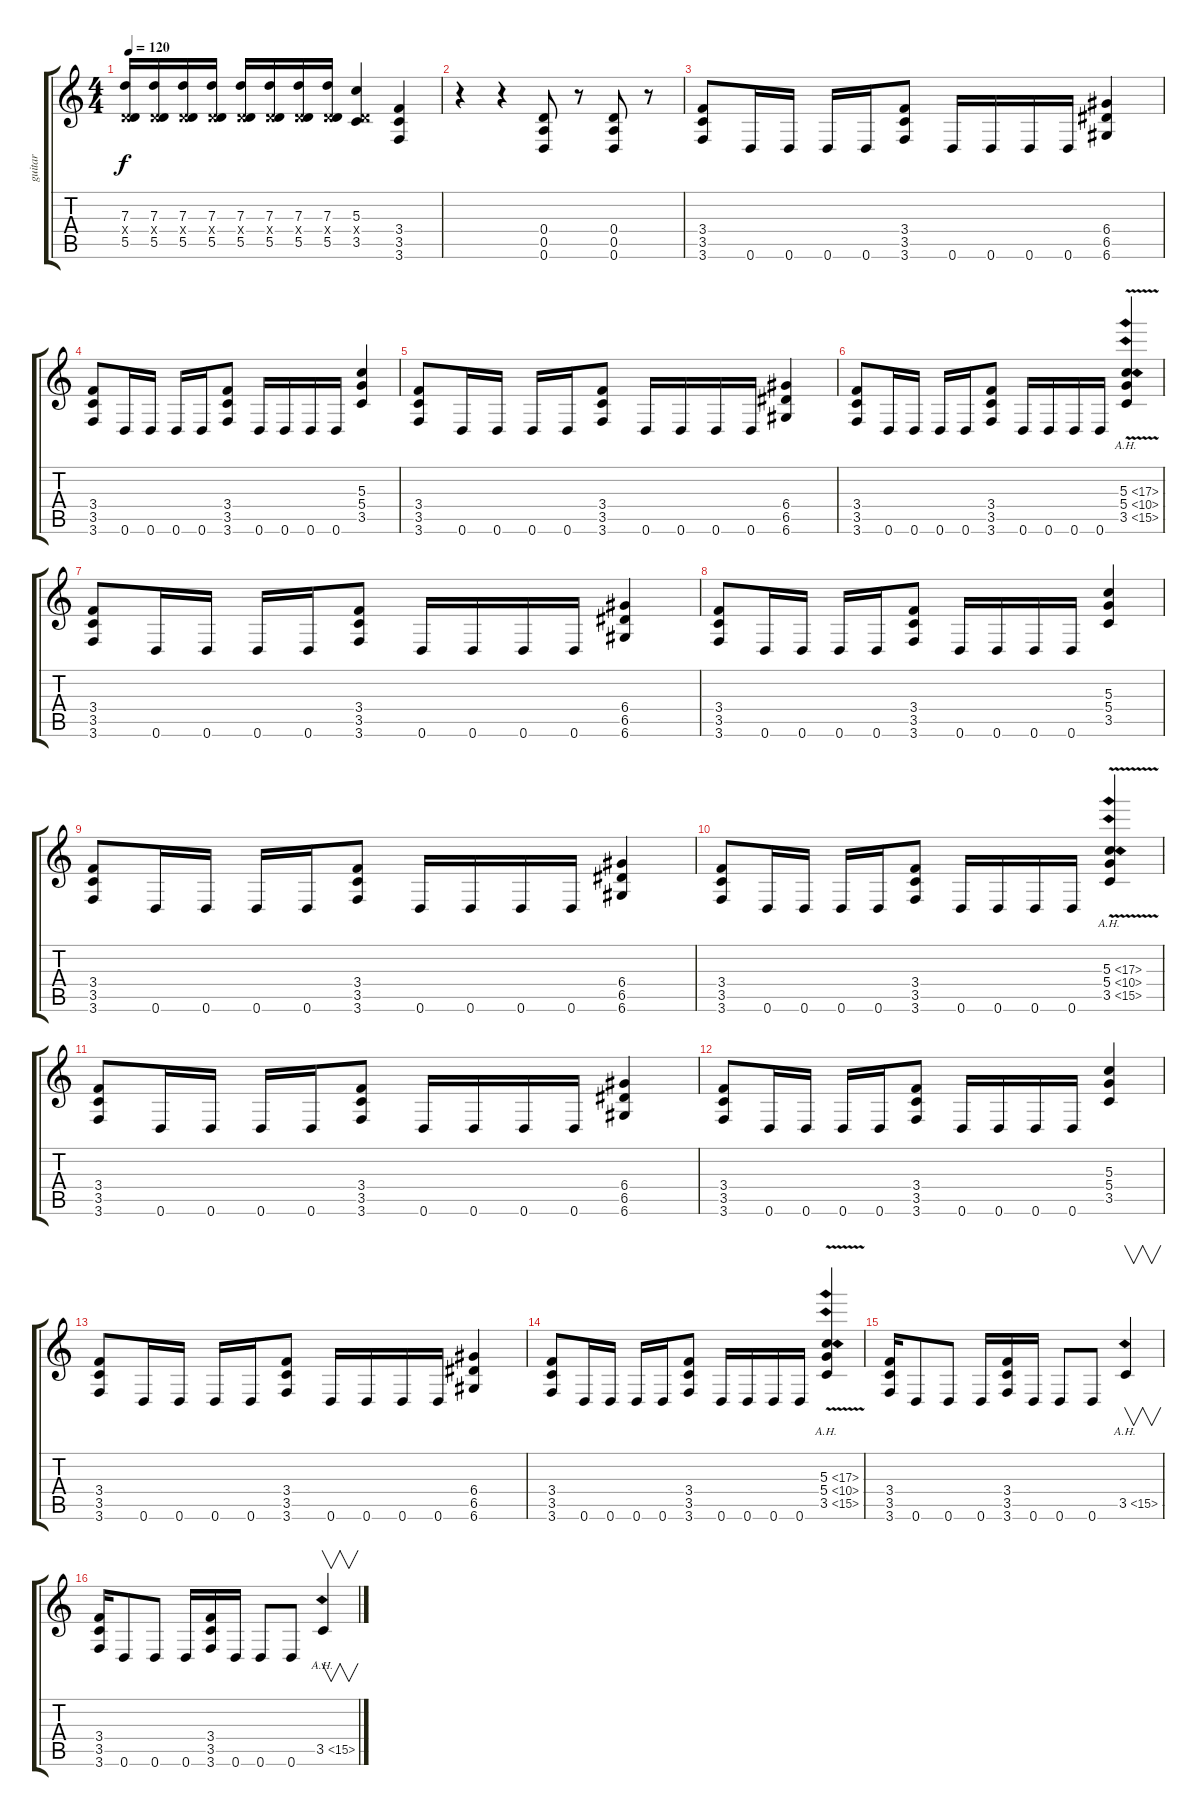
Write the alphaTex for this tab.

\track ("guitar" "guitar") {instrument distortionguitar}
\staff {score tabs}
\tuning (E4 B3 G3 D3 A2 D2) {hide}
\ts (4 4)
\tempo 120
\clef g2
\ks c
(7.3 0.4{x} 5.5).16{dy f} (7.3 0.4{x} 5.5).16 (7.3 0.4{x} 5.5).16 (7.3 0.4{x} 5.5).16 (7.3 0.4{x} 5.5).16 (7.3 0.4{x} 5.5).16 (7.3 0.4{x} 5.5).16 (7.3 0.4{x} 5.5).16 (5.3 0.4{x} 3.5).4 (3.4 3.5 3.6).4 |
r.4 r.4 (0.4 0.5 0.6).8 r.8 (0.4 0.5 0.6).8 r.8 |
(3.4 3.5 3.6).8 0.6.16 0.6.16 0.6.16 0.6.16 (3.4 3.5 3.6).8 0.6.16 0.6.16 0.6.16 0.6.16 (6.4 6.5 6.6).4 |
(3.4 3.5 3.6).8 0.6.16 0.6.16 0.6.16 0.6.16 (3.4 3.5 3.6).8 0.6.16 0.6.16 0.6.16 0.6.16 (5.3 5.4 3.5).4 |
(3.4 3.5 3.6).8 0.6.16 0.6.16 0.6.16 0.6.16 (3.4 3.5 3.6).8 0.6.16 0.6.16 0.6.16 0.6.16 (6.4 6.5 6.6).4 |
(3.4 3.5 3.6).8 0.6.16 0.6.16 0.6.16 0.6.16 (3.4 3.5 3.6).8 0.6.16 0.6.16 0.6.16 0.6.16 (5.3{ah 12 v} 5.4{ah 5} 3.5{ah 12}).4 |
(3.4 3.5 3.6).8 0.6.16 0.6.16 0.6.16 0.6.16 (3.4 3.5 3.6).8 0.6.16 0.6.16 0.6.16 0.6.16 (6.4 6.5 6.6).4 |
(3.4 3.5 3.6).8 0.6.16 0.6.16 0.6.16 0.6.16 (3.4 3.5 3.6).8 0.6.16 0.6.16 0.6.16 0.6.16 (5.3 5.4 3.5).4 |
(3.4 3.5 3.6).8 0.6.16 0.6.16 0.6.16 0.6.16 (3.4 3.5 3.6).8 0.6.16 0.6.16 0.6.16 0.6.16 (6.4 6.5 6.6).4 |
(3.4 3.5 3.6).8 0.6.16 0.6.16 0.6.16 0.6.16 (3.4 3.5 3.6).8 0.6.16 0.6.16 0.6.16 0.6.16 (5.3{ah 12 v} 5.4{ah 5} 3.5{ah 12}).4 |
(3.4 3.5 3.6).8 0.6.16 0.6.16 0.6.16 0.6.16 (3.4 3.5 3.6).8 0.6.16 0.6.16 0.6.16 0.6.16 (6.4 6.5 6.6).4 |
(3.4 3.5 3.6).8 0.6.16 0.6.16 0.6.16 0.6.16 (3.4 3.5 3.6).8 0.6.16 0.6.16 0.6.16 0.6.16 (5.3 5.4 3.5).4 |
(3.4 3.5 3.6).8 0.6.16 0.6.16 0.6.16 0.6.16 (3.4 3.5 3.6).8 0.6.16 0.6.16 0.6.16 0.6.16 (6.4 6.5 6.6).4 |
(3.4 3.5 3.6).8 0.6.16 0.6.16 0.6.16 0.6.16 (3.4 3.5 3.6).8 0.6.16 0.6.16 0.6.16 0.6.16 (5.3{ah 12 v} 5.4{ah 5} 3.5{ah 12}).4 |
(3.4 3.5 3.6).16 0.6.8 0.6.8 0.6.16 (3.4 3.5 3.6).16 0.6.16 0.6.8 0.6.8 3.5{ah 12}.4{v} |
(3.4 3.5 3.6).16 0.6.8 0.6.8 0.6.16 (3.4 3.5 3.6).16 0.6.16 0.6.8 0.6.8 3.5{ah 12}.4{v}
